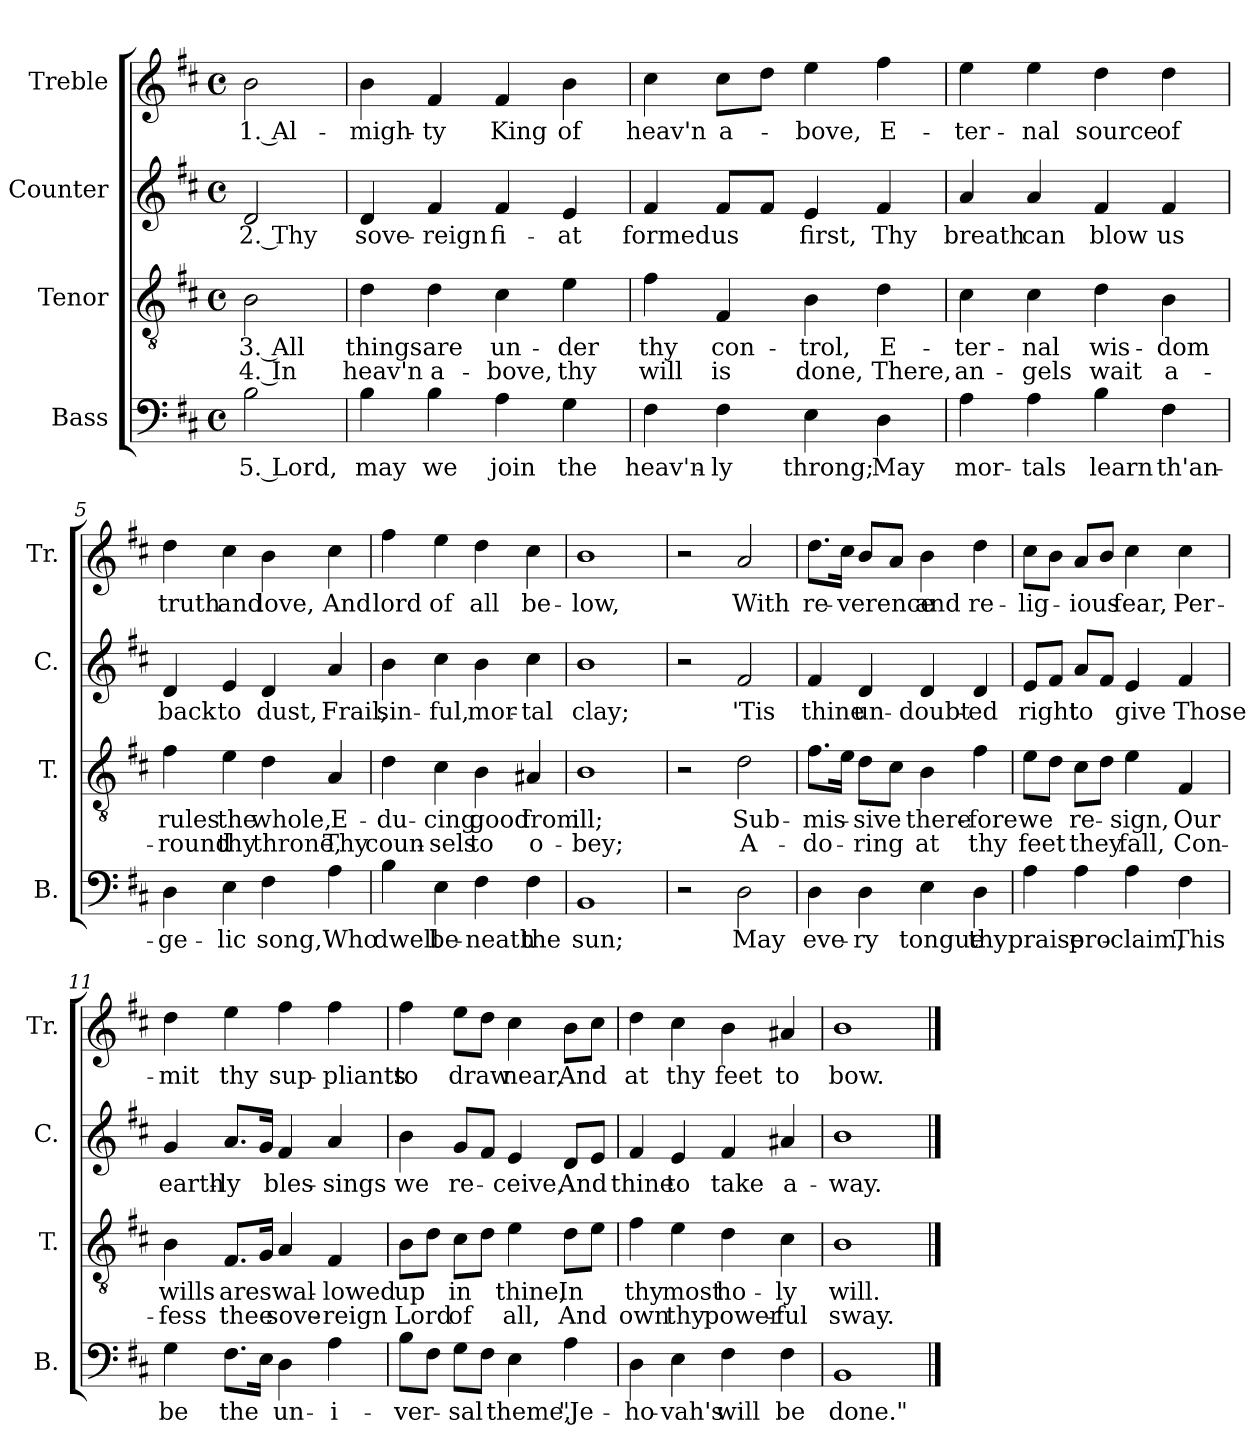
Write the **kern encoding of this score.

**kern	**text	**kern	**text	**text	**kern	**text	**kern	**text
*part4	*part4	*part3	*part3	*part3	*part2	*part2	*part1	*part1
*staff4	*staff4	*staff3	*staff3	*staff3	*staff2	*staff2	*staff1	*staff1
*I"Bass	*	*I"Tenor	*	*	*I"Counter	*	*I"Treble	*
*I'B.	*	*I'T.	*	*	*I'C.	*	*I'Tr.	*
*clefF4	*	*clefGv2	*	*	*clefG2	*	*clefG2	*
*k[f#c#]	*	*k[f#c#]	*	*	*k[f#c#]	*	*k[f#c#]	*
*M4/4	*	*M4/4	*	*	*M4/4	*	*M4/4	*
*met(c)	*	*met(c)	*	*	*met(c)	*	*met(c)	*
=1	=1	=1	=1	=1	=1	=1	=1	=1
2B\	5. Lord,	2B\	3. All	4. In	2d/	2. Thy	2b\	1. Al-
=2	=2	=2	=2	=2	=2	=2	=2	=2
4B\	may	4d\	things	heav'n	4d/	sove-	4b\	-migh-
4B\	we	4d\	are	a-	4f#/	-reign	4f#/	-ty
4A\	join	4c#\	un-	-bove,	4f#/	fi-	4f#/	King
4G\	the	4e\	-der	thy	4e/	-at	4b\	of
=3	=3	=3	=3	=3	=3	=3	=3	=3
4F#\	heav'n-	4f#\	thy	will	4f#/	formed	4cc#\	heav'n
4F#\	-ly	4F#/	con-	is	8f#/L	us	8cc#\L	a-
.	.	.	.	.	8f#/J	.	8dd\J	.
4E\	throng;	4B\	-trol,	done,	4e/	first,	4ee\	-bove,
4D\	May	4d\	E-	There,	4f#/	Thy	4ff#\	E-
=4	=4	=4	=4	=4	=4	=4	=4	=4
4A\	mor-	4c#\	-ter-	an-	4a/	breath	4ee\	-ter-
4A\	-tals	4c#\	-nal	-gels	4a/	can	4ee\	-nal
4B\	learn	4d\	wis-	wait	4f#/	blow	4dd\	source
4F#\	th'an-	4B\	-dom	a-	4f#/	us	4dd\	of
=5	=5	=5	=5	=5	=5	=5	=5	=5
4D\	-ge-	4f#\	rules	-round	4d/	back	4dd\	truth
4E\	-lic	4e\	the	thy	4e/	to	4cc#\	and
4F#\	song,	4d\	whole,	throne,	4d/	dust,	4b\	love,
4A\	Who	4A/	E-	Thy	4a/	Frail,	4cc#\	And
!!LO:LB:g=z
=6	=6	=6	=6	=6	=6	=6	=6	=6
4B\	dwell	4d\	-du-	coun-	4b\	sin-	4ff#\	lord
4E\	be-	4c#\	-cing	-sels	4cc#\	-ful,	4ee\	of
4F#\	-neath	4B\	good	to	4b\	mor-	4dd\	all
4F#\	the	4A#X/	from	o-	4cc#\	-tal	4cc#\	be-
=7	=7	=7	=7	=7	=7	=7	=7	=7
1BB	sun;	1B	ill;	-bey;	1b	clay;	1b	-low,
=8	=8	=8	=8	=8	=8	=8	=8	=8
2r	.	2r	.	.	2r	.	2r	.
2D\	May	2d\	Sub-	A-	2f#/	'Tis	2a/	With
=9	=9	=9	=9	=9	=9	=9	=9	=9
4D\	eve-	8.f#\L	-mis-	-do-	4f#/	thine	8.dd\L	re-
.	.	16e\Jk	.	.	.	.	16cc#\Jk	.
4D\	-ry	8d\L	-sive	-ring	4d/	un-	8b/L	-verence
.	.	8c#\J	.	.	.	.	8a/J	.
4E\	tongue	4B\	there-	at	4d/	-doubt-	4b\	and
4D\	thy	4f#\	-fore	thy	4d/	-ed	4dd\	re-
=10	=10	=10	=10	=10	=10	=10	=10	=10
4A\	praise	8e\L	we	feet	8e/L	right	8cc#\L	-lig-
.	.	8d\J	.	.	8f#/J	.	8b\J	.
4A\	pro-	8c#\L	re-	they	8a/L	to	8a/L	-ious
.	.	8d\J	.	.	8f#/J	.	8b/J	.
4A\	-claim,	4e\	-sign,	fall,	4e/	give	4cc#\	fear,
4F#\	This	4F#/	Our	Con-	4f#/	Those	4cc#\	Per-
!!LO:LB:g=z
=11	=11	=11	=11	=11	=11	=11	=11	=11
4G\	be	4B\	wills	-fess	4g/	earth-	4dd\	-mit
8.F#\L	the	8.F#/L	are	thee	8.a/L	-ly	4ee\	thy
16E\Jk	.	16G/Jk	.	.	16g/Jk	.	.	.
4D\	un-	4A/	swal-	sove-	4f#/	bles-	4ff#\	sup-
4A\	-i-	4F#/	-lowed	-reign	4a/	-sings	4ff#\	-pliants
=12	=12	=12	=12	=12	=12	=12	=12	=12
8B\L	-ver-	8B\L	up	Lord	4b\	we	4ff#\	to
8F#\J	.	8d\J	.	.	.	.	.	.
8G\L	-sal	8c#\L	in	of	8g/L	re-	8ee\L	draw
8F#\J	.	8d\J	.	.	8f#/J	.	8dd\J	.
4E\	theme,	4e\	thine,	all,	4e/	-ceive,	4cc#\	near,
4A\	"Je-	8d\L	In	And	8d/L	And	8b\L	And
.	.	8e\J	.	.	8e/J	.	8cc#\J	.
=13	=13	=13	=13	=13	=13	=13	=13	=13
4D\	-ho-	4f#\	thy	own	4f#/	thine	4dd\	at
4E\	-vah's	4e\	most	thy	4e/	to	4cc#\	thy
4F#\	will	4d\	ho-	power-	4f#/	take	4b\	feet
4F#\	be	4c#\	-ly	-ful	4a#X/	a-	4a#X/	to
=14	=14	=14	=14	=14	=14	=14	=14	=14
1BB	done."	1B	will.	sway.	1b	-way.	1b	bow.
==	==	==	==	==	==	==	==	==
*-	*-	*-	*-	*-	*-	*-	*-	*-
